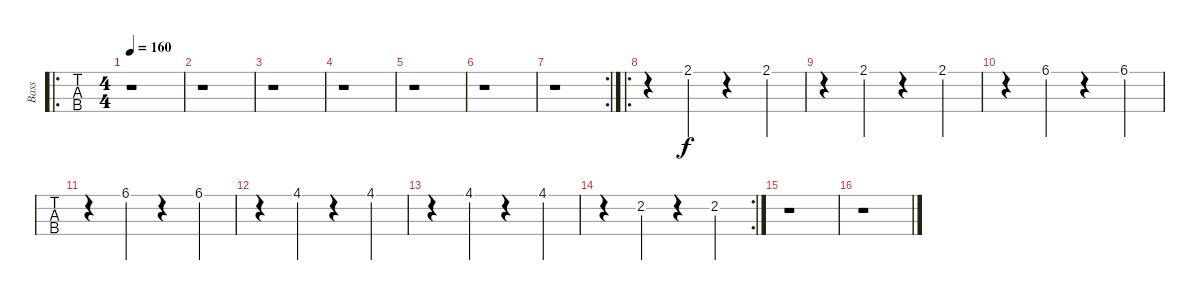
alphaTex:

\track ("Bass" "Bass") {instrument electricbasspick}
\staff {tabs}
\tuning (Eb2 Bb1 F1 C1) {hide}
\ro
\ts (4 4)
\tempo 160
\clef f4
\ks c
r.1{dy f instrument electricbasspick} |
r.1 |
r.1 |
r.1 |
r.1 |
r.1 |
\rc 2
r.1 |
\ro
r.4 2.1.4 r.4 2.1.4 |
r.4 2.1.4 r.4 2.1.4 |
r.4 6.1.4 r.4 6.1.4 |
r.4 6.1.4 r.4 6.1.4 |
r.4 4.1.4 r.4 4.1.4 |
r.4 4.1.4 r.4 4.1.4 |
\rc 2
r.4 2.2.4 r.4 2.2.4 |
r.1 |
r.1
